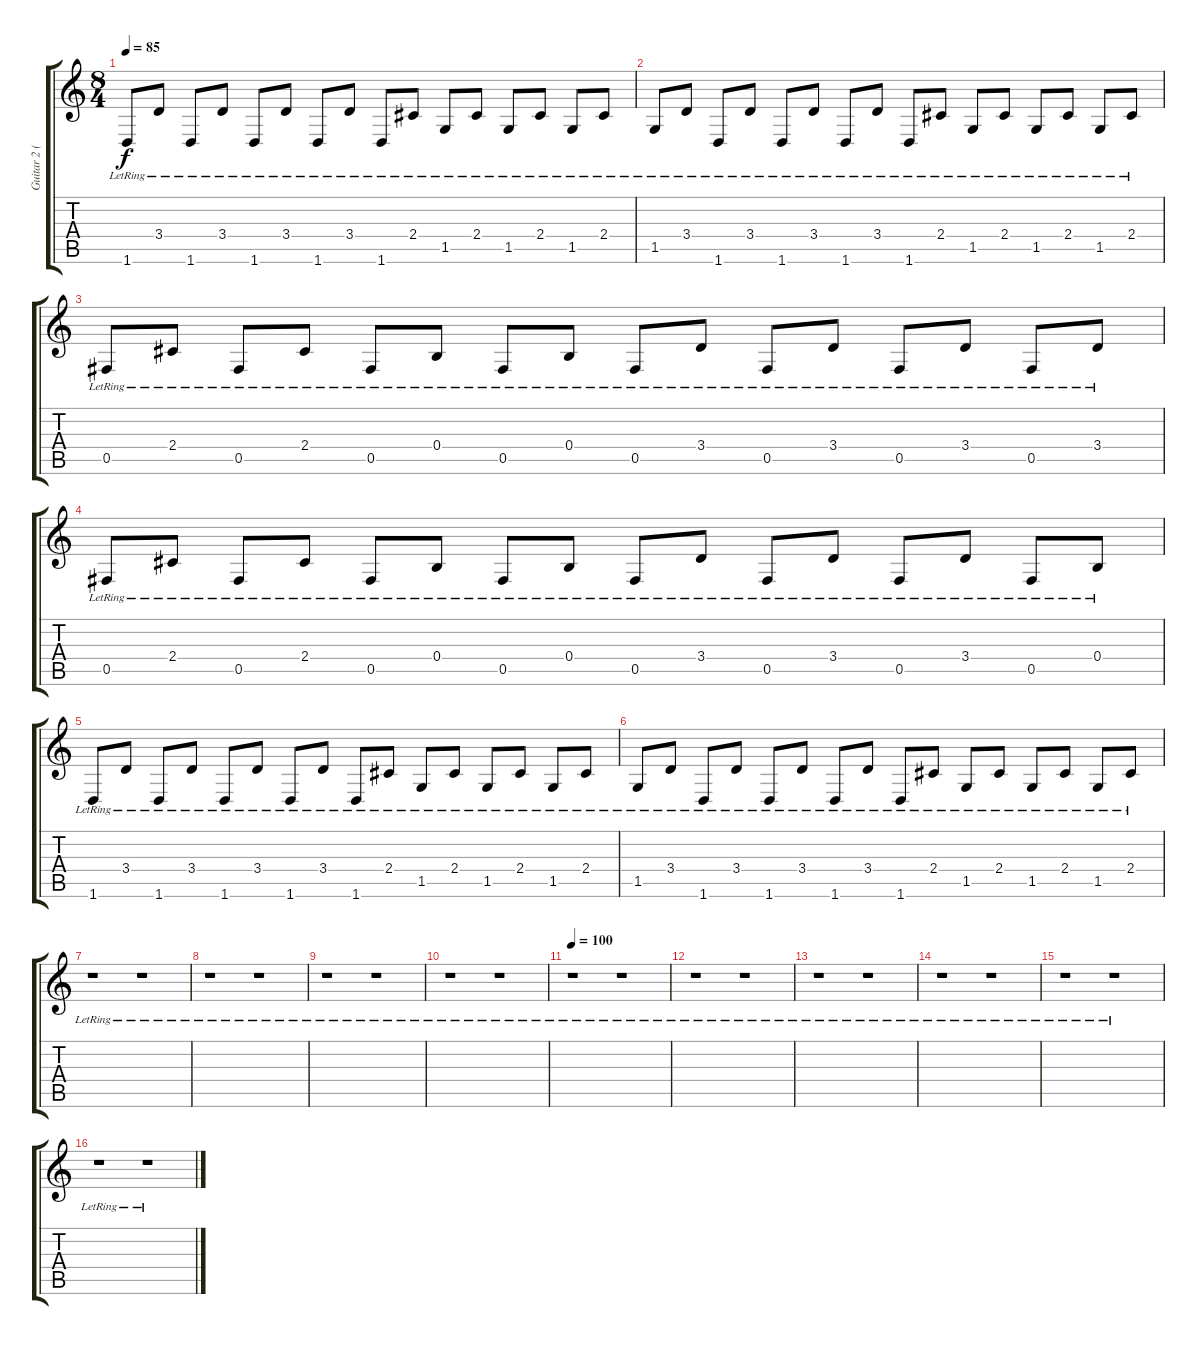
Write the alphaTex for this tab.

\track ("Guitar 2 (Clean)" "Guitar 2 (") {instrument electricguitarclean}
\staff {score tabs}
\tuning (Db4 Ab3 E3 B2 Gb2 Db2) {hide}
\ts (8 4)
\tempo 85
\clef g2
\ks c
1.6{lr}.8{dy f} 3.4{lr}.8 1.6{lr}.8 3.4{lr}.8 1.6{lr}.8 3.4{lr}.8 1.6{lr}.8 3.4{lr}.8 1.6{lr}.8 2.4{lr}.8 1.5{lr}.8 2.4{lr}.8 1.5{lr}.8 2.4{lr}.8 1.5{lr}.8 2.4{lr}.8 |
1.5{lr}.8 3.4{lr}.8 1.6{lr}.8 3.4{lr}.8 1.6{lr}.8 3.4{lr}.8 1.6{lr}.8 3.4{lr}.8 1.6{lr}.8 2.4{lr}.8 1.5{lr}.8 2.4{lr}.8 1.5{lr}.8 2.4{lr}.8 1.5{lr}.8 2.4{lr}.8 |
0.5{lr}.8 2.4{lr}.8 0.5{lr}.8 2.4{lr}.8 0.5{lr}.8 0.4{lr}.8 0.5{lr}.8 0.4{lr}.8 0.5{lr}.8 3.4{lr}.8 0.5{lr}.8 3.4{lr}.8 0.5{lr}.8 3.4{lr}.8 0.5{lr}.8 3.4{lr}.8 |
0.5{lr}.8 2.4{lr}.8 0.5{lr}.8 2.4{lr}.8 0.5{lr}.8 0.4{lr}.8 0.5{lr}.8 0.4{lr}.8 0.5{lr}.8 3.4{lr}.8 0.5{lr}.8 3.4{lr}.8 0.5{lr}.8 3.4{lr}.8 0.5{lr}.8 0.4{lr}.8 |
1.6{lr}.8 3.4{lr}.8 1.6{lr}.8 3.4{lr}.8 1.6{lr}.8 3.4{lr}.8 1.6{lr}.8 3.4{lr}.8 1.6{lr}.8 2.4{lr}.8 1.5{lr}.8 2.4{lr}.8 1.5{lr}.8 2.4{lr}.8 1.5{lr}.8 2.4{lr}.8 |
1.5{lr}.8 3.4{lr}.8 1.6{lr}.8 3.4{lr}.8 1.6{lr}.8 3.4{lr}.8 1.6{lr}.8 3.4{lr}.8 1.6{lr}.8 2.4{lr}.8 1.5{lr}.8 2.4{lr}.8 1.5{lr}.8 2.4{lr}.8 1.5{lr}.8 2.4{lr}.8 |
r.1 r.1 |
r.1 r.1 |
r.1 r.1 |
r.1 r.1 |
\tempo 100
r.1 r.1 |
r.1 r.1 |
r.1 r.1 |
r.1 r.1 |
r.1 r.1 |
r.1 r.1
